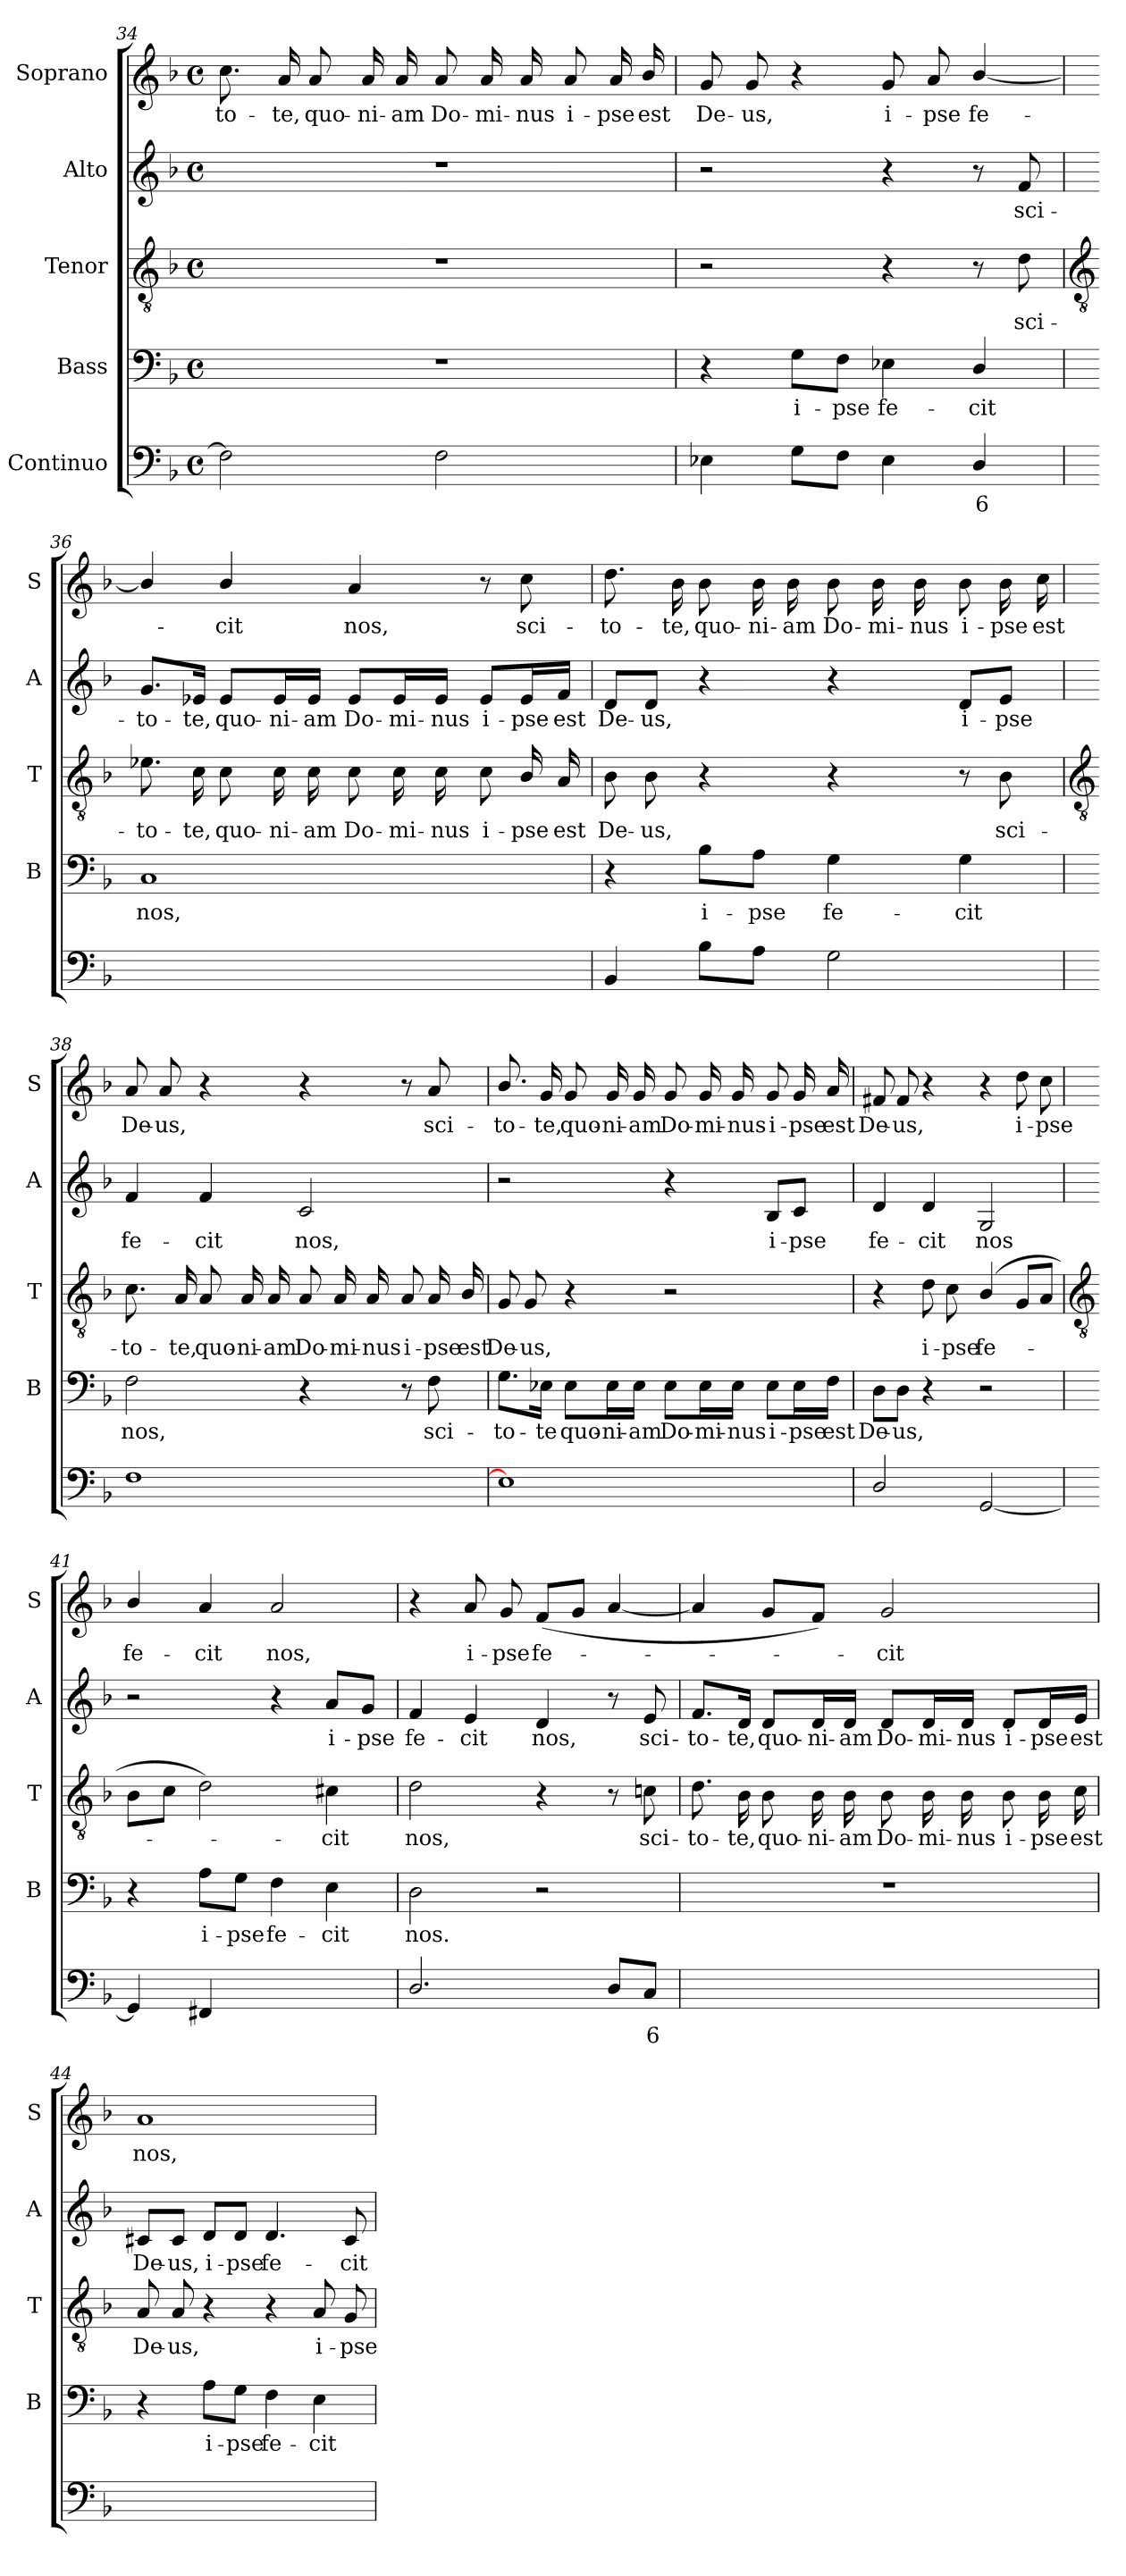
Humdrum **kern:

**kern	**text	**text	**kern	**text	**kern	**text	**kern	**text	**kern	**text
*part5	*part5	*part5	*part4	*part4	*part3	*part3	*part2	*part2	*part1	*part1
*staff5	*staff5	*staff5	*staff4	*staff4	*staff3	*staff3	*staff2	*staff2	*staff1	*staff1
*I"Continuo	*	*	*I"Bass	*	*I"Tenor	*	*I"Alto	*	*I"Soprano	*
*	*	*	*I'B	*	*I'T	*	*I'A	*	*I'S	*
*clefF4	*	*	*clefF4	*	*clefGv2	*	*clefG2	*	*clefG2	*
*k[b-]	*	*	*k[b-]	*	*k[b-]	*	*k[b-]	*	*k[b-]	*
*F:	*	*	*F:	*	*F:	*	*F:	*	*F:	*
*M4/4	*	*	*M4/4	*	*M4/4	*	*M4/4	*	*M4/4	*
*met(c)	*	*	*met(c)	*	*met(c)	*	*met(c)	*	*met(c)	*
=34	=34	=34	=34	=34	=34	=34	=34	=34	=34	=34
!	!	!	!	!	!	!	!	!	!	!LO:LY:b
2F]	.	.	1r	.	1r	.	1r	.	8.cc	-to-
!	!	!	!	!	!	!	!	!	!	!LO:LY:b
.	.	.	.	.	.	.	.	.	16a	-te,
!	!	!	!	!	!	!	!	!	!	!LO:LY:b
.	.	.	.	.	.	.	.	.	8a	quo-
!	!	!	!	!	!	!	!	!	!	!LO:LY:b
.	.	.	.	.	.	.	.	.	16a	-ni-
!	!	!	!	!	!	!	!	!	!	!LO:LY:b
.	.	.	.	.	.	.	.	.	16a	-am
!	!	!	!	!	!	!	!	!	!	!LO:LY:b
2F	.	.	.	.	.	.	.	.	8a	Do-
!	!	!	!	!	!	!	!	!	!	!LO:LY:b
.	.	.	.	.	.	.	.	.	16a	-mi-
!	!	!	!	!	!	!	!	!	!	!LO:LY:b
.	.	.	.	.	.	.	.	.	16a	-nus
!	!	!	!	!	!	!	!	!	!	!LO:LY:b
.	.	.	.	.	.	.	.	.	8a	i-
!	!	!	!	!	!	!	!	!	!	!LO:LY:b
.	.	.	.	.	.	.	.	.	16a	-pse
!	!	!	!	!	!	!	!	!	!	!LO:LY:b
.	.	.	.	.	.	.	.	.	16b-/	est
=35	=35	=35	=35	=35	=35	=35	=35	=35	=35	=35
!	!	!	!	!	!	!	!	!	!	!LO:LY:b
4E-X	.	.	4r	.	2r	.	2r	.	8g	De-
!	!	!	!	!	!	!	!	!	!	!LO:LY:b
.	.	.	.	.	.	.	.	.	8g	-us,
!	!	!	!	!LO:LY:b	!	!	!	!	!	!
8GL	.	.	8G\L	i-	.	.	.	.	4r	.
!	!	!	!	!LO:LY:b	!	!	!	!	!	!
8FJ	.	.	8F\J	-pse	.	.	.	.	.	.
!	!	!	!	!LO:LY:b	!	!	!	!	!	!LO:LY:b
4E-	.	.	4E-X	fe-	4r	.	4r	.	8g	i-
!	!	!	!	!	!	!	!	!	!	!LO:LY:b
.	.	.	.	.	.	.	.	.	8a	-pse
!	!LO:LY:b	!	!	!LO:LY:b	!	!	!	!	!	!LO:LY:b
4D/	6	.	4D/	-cit	8r	.	8r	.	[4b-/	fe-
!	!	!	!	!	!	!LO:LY:b	!	!LO:LY:b	!	!
.	.	.	.	.	8d	sci-	8f	sci-	.	.
!!LO:LB:g=z
=36	=36	=36	=36	=36	=36	=36	=36	=36	=36	=36
*	*	*	*	*	*clefGv2	*	*	*	*	*
!	!LO:LY:b	!	!	!LO:LY:b	!	!LO:LY:b	!	!LO:LY:b	!	!
[2Cyy	7	.	1C	nos,	8.e-X	-to-	8.g/L	-to-	4b-/]	.
!	!	!	!	!	!	!LO:LY:b	!	!LO:LY:b	!	!
.	.	.	.	.	16c	-te,	16e-X/Jk	-te,	.	.
!	!	!	!	!	!	!LO:LY:b	!	!LO:LY:b	!	!LO:LY:b
.	.	.	.	.	8c	quo-	8e-/L	quo-	4b-/	cit
!	!	!	!	!	!	!LO:LY:b	!	!LO:LY:b	!	!
.	.	.	.	.	16c	-ni-	16e-/L	-ni-	.	.
!	!	!	!	!	!	!LO:LY:b	!	!LO:LY:b	!	!
.	.	.	.	.	16c	-am	16e-/JJ	-am	.	.
!	!LO:LY:b	!	!	!	!	!LO:LY:b	!	!LO:LY:b	!	!LO:LY:b
2Cyy]	6	.	.	.	8c	Do-	8e-/L	Do-	4a	nos,
!	!	!	!	!	!	!LO:LY:b	!	!LO:LY:b	!	!
.	.	.	.	.	16c	-mi-	16e-/L	-mi-	.	.
!	!	!	!	!	!	!LO:LY:b	!	!LO:LY:b	!	!
.	.	.	.	.	16c	-nus	16e-/JJ	-nus	.	.
!	!	!	!	!	!	!LO:LY:b	!	!LO:LY:b	!	!
.	.	.	.	.	8c	i-	8e-/L	i-	8r	.
!	!	!	!	!	!	!LO:LY:b	!	!LO:LY:b	!	!LO:LY:b
.	.	.	.	.	16B-/	-pse	16e-/L	-pse	8cc	sci-
!	!	!	!	!	!	!LO:LY:b	!	!LO:LY:b	!	!
.	.	.	.	.	16A	est	16f/JJ	est	.	.
=37	=37	=37	=37	=37	=37	=37	=37	=37	=37	=37
!	!	!	!	!	!	!LO:LY:b	!	!LO:LY:b	!	!LO:LY:b
4BB-	.	.	4r	.	8B-	De-	8d/L	De-	8.dd	-to-
!	!	!	!	!	!	!LO:LY:b	!	!LO:LY:b	!	!
.	.	.	.	.	8B-	-us,	8d/J	-us,	.	.
!	!	!	!	!	!	!	!	!	!	!LO:LY:b
.	.	.	.	.	.	.	.	.	16b-	-te,
!	!	!	!	!LO:LY:b	!	!	!	!	!	!LO:LY:b
8B-L	.	.	8B-\L	i-	4r	.	4r	.	8b-	quo-
!	!	!	!	!LO:LY:b	!	!	!	!	!	!LO:LY:b
8AJ	.	.	8A\J	-pse	.	.	.	.	16b-	-ni-
!	!	!	!	!	!	!	!	!	!	!LO:LY:b
.	.	.	.	.	.	.	.	.	16b-	-am
!	!	!	!	!LO:LY:b	!	!	!	!	!	!LO:LY:b
2G	.	.	4G	fe-	4r	.	4r	.	8b-	Do-
!	!	!	!	!	!	!	!	!	!	!LO:LY:b
.	.	.	.	.	.	.	.	.	16b-	-mi-
!	!	!	!	!	!	!	!	!	!	!LO:LY:b
.	.	.	.	.	.	.	.	.	16b-	-nus
!	!	!	!	!LO:LY:b	!	!	!	!LO:LY:b	!	!LO:LY:b
.	.	.	4G	-cit	8r	.	8d/L	i-	8b-	i-
!	!	!	!	!	!	!LO:LY:b	!	!LO:LY:b	!	!LO:LY:b
.	.	.	.	.	8B-	sci-	8e/J	-pse	16b-	-pse
!	!	!	!	!	!	!	!	!	!	!LO:LY:b
.	.	.	.	.	.	.	.	.	16cc	est
!!LO:LB:g=z
=38	=38	=38	=38	=38	=38	=38	=38	=38	=38	=38
*	*	*	*	*	*clefGv2	*	*	*	*	*
!	!	!	!	!LO:LY:b	!	!LO:LY:b	!	!LO:LY:b	!	!LO:LY:b
1F	.	.	2F	nos,	8.c	-to-	4f	fe-	8a	De-
!	!	!	!	!	!	!	!	!	!	!LO:LY:b
.	.	.	.	.	.	.	.	.	8a	-us,
!	!	!	!	!	!	!LO:LY:b	!	!	!	!
.	.	.	.	.	16A	-te,	.	.	.	.
!	!	!	!	!	!	!LO:LY:b	!	!LO:LY:b	!	!
.	.	.	.	.	8A	quo-	4f	-cit	4r	.
!	!	!	!	!	!	!LO:LY:b	!	!	!	!
.	.	.	.	.	16A	-ni-	.	.	.	.
!	!	!	!	!	!	!LO:LY:b	!	!	!	!
.	.	.	.	.	16A	-am	.	.	.	.
!	!	!	!	!	!	!LO:LY:b	!	!LO:LY:b	!	!
.	.	.	4r	.	8A	Do-	2c	nos,	4r	.
!	!	!	!	!	!	!LO:LY:b	!	!	!	!
.	.	.	.	.	16A	-mi-	.	.	.	.
!	!	!	!	!	!	!LO:LY:b	!	!	!	!
.	.	.	.	.	16A	-nus	.	.	.	.
!	!	!	!	!	!	!LO:LY:b	!	!	!	!
.	.	.	8r	.	8A	i-	.	.	8r	.
!	!	!	!	!LO:LY:b	!	!LO:LY:b	!	!	!	!LO:LY:b
.	.	.	8F	sci-	16A	-pse	.	.	8a	sci-
!	!	!	!	!	!	!LO:LY:b	!	!	!	!
.	.	.	.	.	16B-/	est	.	.	.	.
=39	=39	=39	=39	=39	=39	=39	=39	=39	=39	=39
!	!	!	!	!LO:LY:b	!	!LO:LY:b	!	!	!	!LO:LY:b
1E-]	.	.	8.G\L	-to-	8G	De-	2r	.	8.b-/	-to-
!	!	!	!	!	!	!LO:LY:b	!	!	!	!
.	.	.	.	.	8G	-us,	.	.	.	.
!	!	!	!	!LO:LY:b	!	!	!	!	!	!LO:LY:b
.	.	.	16E-X\Jk	-te	.	.	.	.	16g	-te,
!	!	!	!	!LO:LY:b	!	!	!	!	!	!LO:LY:b
.	.	.	8E-\L	quo-	4r	.	.	.	8g	quo-
!	!	!	!	!LO:LY:b	!	!	!	!	!	!LO:LY:b
.	.	.	16E-\L	-ni-	.	.	.	.	16g	-ni-
!	!	!	!	!LO:LY:b	!	!	!	!	!	!LO:LY:b
.	.	.	16E-\JJ	-am	.	.	.	.	16g	-am
!	!	!	!	!LO:LY:b	!	!	!	!	!	!LO:LY:b
.	.	.	8E-\L	Do-	2r	.	4r	.	8g	Do-
!	!	!	!	!LO:LY:b	!	!	!	!	!	!LO:LY:b
.	.	.	16E-\L	-mi-	.	.	.	.	16g	-mi-
!	!	!	!	!LO:LY:b	!	!	!	!	!	!LO:LY:b
.	.	.	16E-\JJ	-nus	.	.	.	.	16g	-nus
!	!	!	!	!LO:LY:b	!	!	!	!LO:LY:b	!	!LO:LY:b
.	.	.	8E-\L	i-	.	.	8B-/L	i-	8g	i-
!	!	!	!	!LO:LY:b	!	!	!	!LO:LY:b	!	!LO:LY:b
.	.	.	16E-\L	-pse	.	.	8c/J	-pse	16g	-pse
!	!	!	!	!LO:LY:b	!	!	!	!	!	!LO:LY:b
.	.	.	16F\JJ	est	.	.	.	.	16a	est
=40	=40	=40	=40	=40	=40	=40	=40	=40	=40	=40
!	!	!	!	!LO:LY:b	!	!	!	!LO:LY:b	!	!LO:LY:b
2D/	.	.	8D\L	De-	4r	.	4d	fe-	8f#X	De-
!	!	!	!	!LO:LY:b	!	!	!	!	!	!LO:LY:b
.	.	.	8D\J	-us,	.	.	.	.	8f#	-us,
!	!	!	!	!	!	!LO:LY:b	!	!LO:LY:b	!	!
.	.	.	4r	.	8d	i-	4d	-cit	4r	.
!	!	!	!	!	!	!LO:LY:b	!	!	!	!
.	.	.	.	.	8c	-pse	.	.	.	.
!	!	!	!	!	!	!LO:LY:b	!	!LO:LY:b	!	!
[2GG	.	.	2r	.	(>4B-/	fe-	2G	nos	4r	.
!	!	!	!	!	!	!	!	!	!	!LO:LY:b
.	.	.	.	.	8GL	.	.	.	8dd	i-
!	!	!	!	!	!	!	!	!	!	!LO:LY:b
.	.	.	.	.	8AJ	.	.	.	8cc	-pse
!!LO:LB:g=z
=41	=41	=41	=41	=41	=41	=41	=41	=41	=41	=41
*	*	*	*	*	*clefGv2	*	*	*	*	*
!	!	!	!	!	!	!	!	!	!	!LO:LY:b
4GG]	.	.	4r	.	8B-L	.	2r	.	4b-/	fe-
.	.	.	.	.	8cJ	.	.	.	.	.
!	!	!	!	!LO:LY:b	!	!	!	!	!	!LO:LY:b
4FF#X	.	.	8A\L	i-	2d)	.	.	.	4a	-cit
!	!	!	!	!LO:LY:b	!	!	!	!	!	!
.	.	.	8G\J	-pse	.	.	.	.	.	.
!	!LO:LY:b	!LO:LY:b	!	!LO:LY:b	!	!	!	!	!	!LO:LY:b
[4AAyy	6	4	4F	fe-	.	.	4r	.	2a	nos,
!	!LO:LY:b	!	!	!LO:LY:b	!	!LO:LY:b	!	!LO:LY:b	!	!
4AAyy]	5	.	4E	-cit	4c#X	cit	8a/L	i-	.	.
!	!	!	!	!	!	!	!	!LO:LY:b	!	!
.	.	.	.	.	.	.	8g/J	-pse	.	.
=42	=42	=42	=42	=42	=42	=42	=42	=42	=42	=42
!	!	!	!	!LO:LY:b	!	!LO:LY:b	!	!LO:LY:b	!	!
2.D/	.	.	2D	nos.	2d	nos,	4f	fe-	4r	.
!	!	!	!	!	!	!	!	!LO:LY:b	!	!LO:LY:b
.	.	.	.	.	.	.	4e	-cit	8a	i-
!	!	!	!	!	!	!	!	!	!	!LO:LY:b
.	.	.	.	.	.	.	.	.	8g	-pse
!	!	!	!	!	!	!	!	!LO:LY:b	!	!LO:LY:b
.	.	.	2r	.	4r	.	4d	nos,	(<8fL	fe-
.	.	.	.	.	.	.	.	.	8gJ	.
8D/L	.	.	.	.	8r	.	8r	.	[4a	.
!	!LO:LY:b	!	!	!	!	!LO:LY:b	!	!LO:LY:b	!	!
8CJ	6	.	.	.	8cn	sci-	8e	sci-	.	.
=43	=43	=43	=43	=43	=43	=43	=43	=43	=43	=43
!	!LO:LY:b	!	!	!	!	!LO:LY:b	!	!LO:LY:b	!	!
[2BB-yy	7	.	1r	.	8.d	-to-	8.f/L	-to-	4a]	.
!	!	!	!	!	!	!LO:LY:b	!	!LO:LY:b	!	!
.	.	.	.	.	16B-	-te,	16d/Jk	-te,	.	.
!	!	!	!	!	!	!LO:LY:b	!	!LO:LY:b	!	!
.	.	.	.	.	8B-	quo-	8d/L	quo-	8gL	.
!	!	!	!	!	!	!LO:LY:b	!	!LO:LY:b	!	!
.	.	.	.	.	16B-	-ni-	16d/L	-ni-	8fJ)	.
!	!	!	!	!	!	!LO:LY:b	!	!LO:LY:b	!	!
.	.	.	.	.	16B-	-am	16d/JJ	-am	.	.
!	!LO:LY:b	!	!	!	!	!LO:LY:b	!	!LO:LY:b	!	!LO:LY:b
2BB-yy]	6	.	.	.	8B-	Do-	8d/L	Do-	2g	cit
!	!	!	!	!	!	!LO:LY:b	!	!LO:LY:b	!	!
.	.	.	.	.	16B-	-mi-	16d/L	-mi-	.	.
!	!	!	!	!	!	!LO:LY:b	!	!LO:LY:b	!	!
.	.	.	.	.	16B-	-nus	16d/JJ	-nus	.	.
!	!	!	!	!	!	!LO:LY:b	!	!LO:LY:b	!	!
.	.	.	.	.	8B-	i-	8d/L	i-	.	.
!	!	!	!	!	!	!LO:LY:b	!	!LO:LY:b	!	!
.	.	.	.	.	16B-	-pse	16d/L	-pse	.	.
!	!	!	!	!	!	!LO:LY:b	!	!LO:LY:b	!	!
.	.	.	.	.	16c	est	16e/JJ	est	.	.
=44	=44	=44	=44	=44	=44	=44	=44	=44	=44	=44
!	!	!	!	!	!	!LO:LY:b	!	!LO:LY:b	!	!LO:LY:b
[4AAyy	.	.	4r	.	8A	De-	8c#X/L	De-	1a	nos,
!	!	!	!	!	!	!LO:LY:b	!	!LO:LY:b	!	!
.	.	.	.	.	8A	-us,	8c#/J	-us,	.	.
!	!	!LO:LY:b	!	!LO:LY:b	!	!	!	!LO:LY:b	!	!
4AAyy_	.	4	8A\L	i-	4r	.	8d/L	i-	.	.
!	!	!	!	!LO:LY:b	!	!	!	!LO:LY:b	!	!
.	.	.	8G\J	-pse	.	.	8d/J	-pse	.	.
!	!LO:LY:b	!LO:LY:b	!	!LO:LY:b	!	!	!	!LO:LY:b	!	!
4AAyy_	6	4	4F	fe-	4r	.	4.d	fe-	.	.
!	!LO:LY:b	!	!	!LO:LY:b	!	!LO:LY:b	!	!	!	!
4AAyy]	5	.	4E	-cit	8A	i-	.	.	.	.
!	!	!	!	!	!	!LO:LY:b	!	!LO:LY:b	!	!
.	.	.	.	.	8G	-pse	8c#	-cit	.	.
=	=	=	=	=	=	=	=	=	=	=
*-	*-	*-	*-	*-	*-	*-	*-	*-	*-	*-
